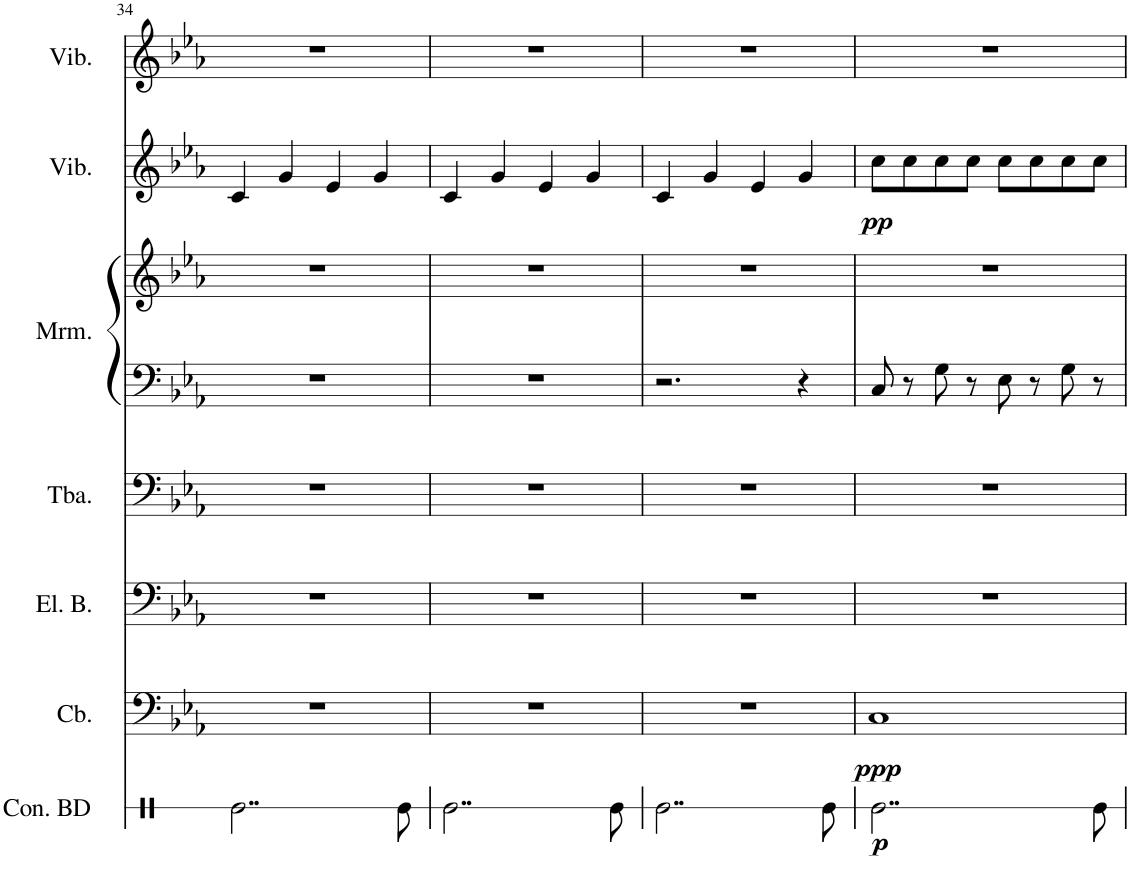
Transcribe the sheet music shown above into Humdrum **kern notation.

**kern	**dynam	**kern	**dynam	**kern	**kern	**kern	**kern	**kern	**dynam	**kern
*part7	*part7	*part6	*part6	*part5	*part4	*part3	*part3	*part2	*part2	*part1
*staff8	*staff8	*staff7	*staff7	*staff6	*staff5	*staff4	*staff3	*staff2	*staff2	*staff1
*I"Concert Bass Drum	*	*I"Contrabass	*	*I"Electric Bass	*I"Tuba	*I"Marimba	*	*I"Vibraphone	*	*I"Vibraphone
*I'Con. BD	*	*I'Cb.	*	*I'El. B.	*I'Tba.	*I'Mrm.	*	*I'Vib.	*	*I'Vib.
!!LO:PB:g=z
*clefX	*	*clefF4	*	*clefF4	*clefF4	*clefF4	*clefG2	*clefG2	*	*clefG2
*	*	*Trd7c12	*	*Trd7c12	*	*	*	*	*	*
*k[]	*	*k[b-e-a-]	*	*k[b-e-a-]	*k[b-e-a-]	*k[b-e-a-]	*k[b-e-a-]	*k[b-e-a-]	*	*k[b-e-a-]
*M4/4	*	*M4/4	*	*M4/4	*M4/4	*M4/4	*M4/4	*M4/4	*	*M4/4
=34	=34	=34	=34	=34	=34	=34	=34	=34	=34	=34
2..Re\	.	1r	.	1r	1r	1r	1r	4c/	.	1r
.	.	.	.	.	.	.	.	4g/	.	.
.	.	.	.	.	.	.	.	4e-/	.	.
.	.	.	.	.	.	.	.	4g/	.	.
8Re\	.	.	.	.	.	.	.	.	.	.
=35	=35	=35	=35	=35	=35	=35	=35	=35	=35	=35
2..Re\	.	1r	.	1r	1r	1r	1r	4c/	.	1r
.	.	.	.	.	.	.	.	4g/	.	.
.	.	.	.	.	.	.	.	4e-/	.	.
.	.	.	.	.	.	.	.	4g/	.	.
8Re\	.	.	.	.	.	.	.	.	.	.
=36	=36	=36	=36	=36	=36	=36	=36	=36	=36	=36
2..Re\	.	1r	.	1r	1r	2.r	1r	4c/	.	1r
.	.	.	.	.	.	.	.	4g/	.	.
.	.	.	.	.	.	.	.	4e-/	.	.
.	.	.	.	.	.	4r	.	4g/	.	.
8Re\	.	.	.	.	.	.	.	.	.	.
=37	=37	=37	=37	=37	=37	=37	=37	=37	=37	=37
!	!LO:DY:b	!	!LO:DY:b	!	!	!	!	!	!LO:DY:b	!
2..Re\	p	1C	ppp	1r	1r	8C/	1r	8cc\L	pp	1r
.	.	.	.	.	.	8r	.	8cc\	.	.
.	.	.	.	.	.	8G\	.	8cc\	.	.
.	.	.	.	.	.	8r	.	8cc\J	.	.
.	.	.	.	.	.	8E-\	.	8cc\L	.	.
.	.	.	.	.	.	8r	.	8cc\	.	.
.	.	.	.	.	.	8G\	.	8cc\	.	.
8Re\	.	.	.	.	.	8r	.	8cc\J	.	.
=	=	=	=	=	=	=	=	=	=	=
*-	*-	*-	*-	*-	*-	*-	*-	*-	*-	*-
